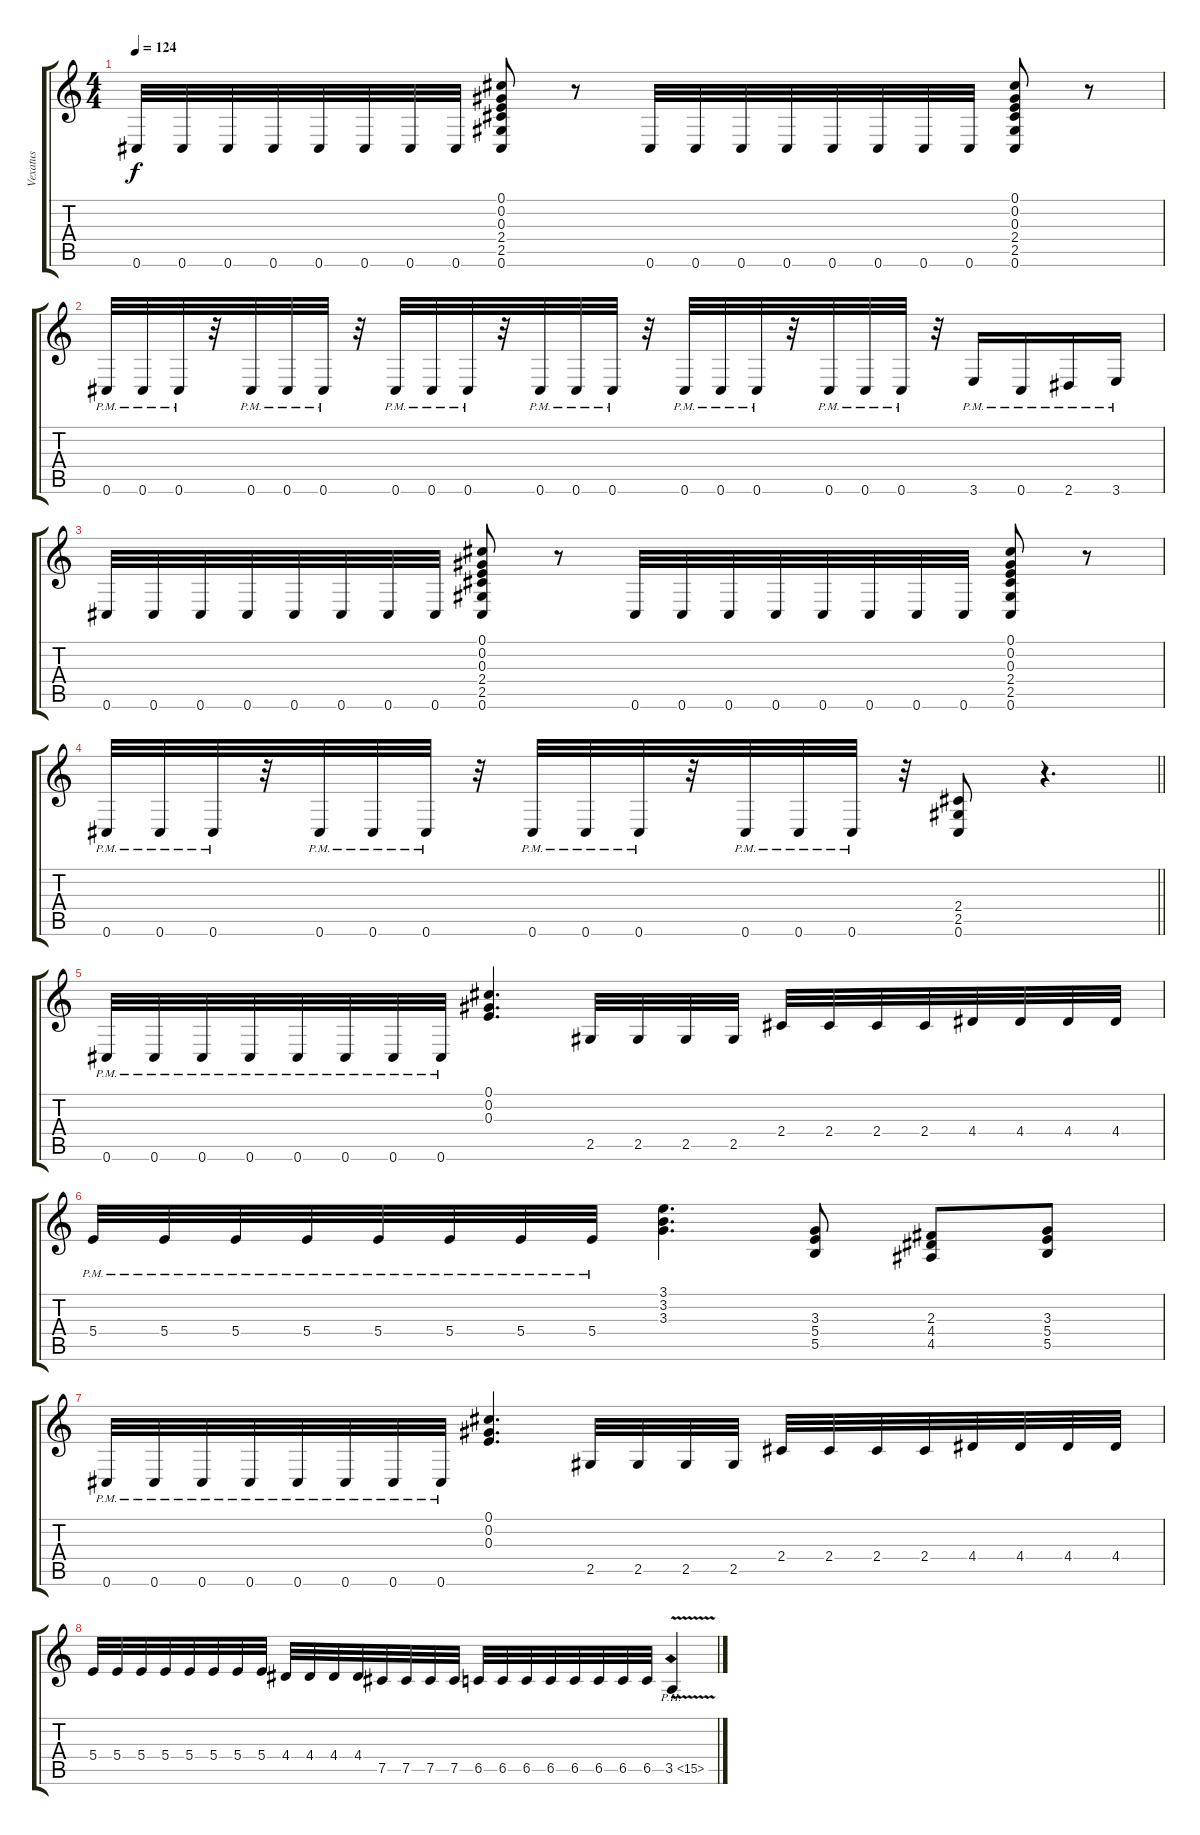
\track ("Vexatus" "Vexatus") {instrument distortionguitar}
\staff {score tabs}
\tuning (Db4 Ab3 E3 B2 Gb2 Db2) {hide}
\ts (4 4)
\tempo 124
\clef g2
\ks c
0.6.32{dy f} 0.6.32 0.6.32 0.6.32 0.6.32 0.6.32 0.6.32 0.6.32 (0.1 0.2 0.3 2.4 2.5 0.6).8 r.8 0.6.32 0.6.32 0.6.32 0.6.32 0.6.32 0.6.32 0.6.32 0.6.32 (0.1 0.2 0.3 2.4 2.5 0.6).8 r.8 |
0.6{pm}.32 0.6{pm}.32 0.6{pm}.32 r.32 0.6{pm}.32 0.6{pm}.32 0.6{pm}.32 r.32 0.6{pm}.32 0.6{pm}.32 0.6{pm}.32 r.32 0.6{pm}.32 0.6{pm}.32 0.6{pm}.32 r.32 0.6{pm}.32 0.6{pm}.32 0.6{pm}.32 r.32 0.6{pm}.32 0.6{pm}.32 0.6{pm}.32 r.32 3.6{pm}.16 0.6{pm}.16 2.6{pm}.16 3.6{pm}.16 |
0.6.32 0.6.32 0.6.32 0.6.32 0.6.32 0.6.32 0.6.32 0.6.32 (0.1 0.2 0.3 2.4 2.5 0.6).8 r.8 0.6.32 0.6.32 0.6.32 0.6.32 0.6.32 0.6.32 0.6.32 0.6.32 (0.1 0.2 0.3 2.4 2.5 0.6).8 r.8 |
\barLineRight lightlight
0.6{pm}.32 0.6{pm}.32 0.6{pm}.32 r.32 0.6{pm}.32 0.6{pm}.32 0.6{pm}.32 r.32 0.6{pm}.32 0.6{pm}.32 0.6{pm}.32 r.32 0.6{pm}.32 0.6{pm}.32 0.6{pm}.32 r.32 (2.4 2.5 0.6).8 r.4{d} |
0.6{pm}.32 0.6{pm}.32 0.6{pm}.32 0.6{pm}.32 0.6{pm}.32 0.6{pm}.32 0.6{pm}.32 0.6{pm}.32 (0.1 0.2 0.3).4{d} 2.5.32 2.5.32 2.5.32 2.5.32 2.4.32 2.4.32 2.4.32 2.4.32 4.4.32 4.4.32 4.4.32 4.4.32 |
5.4{pm}.32 5.4{pm}.32 5.4{pm}.32 5.4{pm}.32 5.4{pm}.32 5.4{pm}.32 5.4{pm}.32 5.4{pm}.32 (3.1 3.2 3.3).4{d} (3.3 5.4 5.5).8 (2.3 4.4 4.5).8 (3.3 5.4 5.5).8 |
0.6{pm}.32 0.6{pm}.32 0.6{pm}.32 0.6{pm}.32 0.6{pm}.32 0.6{pm}.32 0.6{pm}.32 0.6{pm}.32 (0.1 0.2 0.3).4{d} 2.5.32 2.5.32 2.5.32 2.5.32 2.4.32 2.4.32 2.4.32 2.4.32 4.4.32 4.4.32 4.4.32 4.4.32 |
5.4.32 5.4.32 5.4.32 5.4.32 5.4.32 5.4.32 5.4.32 5.4.32 4.4.32 4.4.32 4.4.32 4.4.32 7.5.32 7.5.32 7.5.32 7.5.32 6.5.32 6.5.32 6.5.32 6.5.32 6.5.32 6.5.32 6.5.32 6.5.32 3.5{ph 12 v}.4
